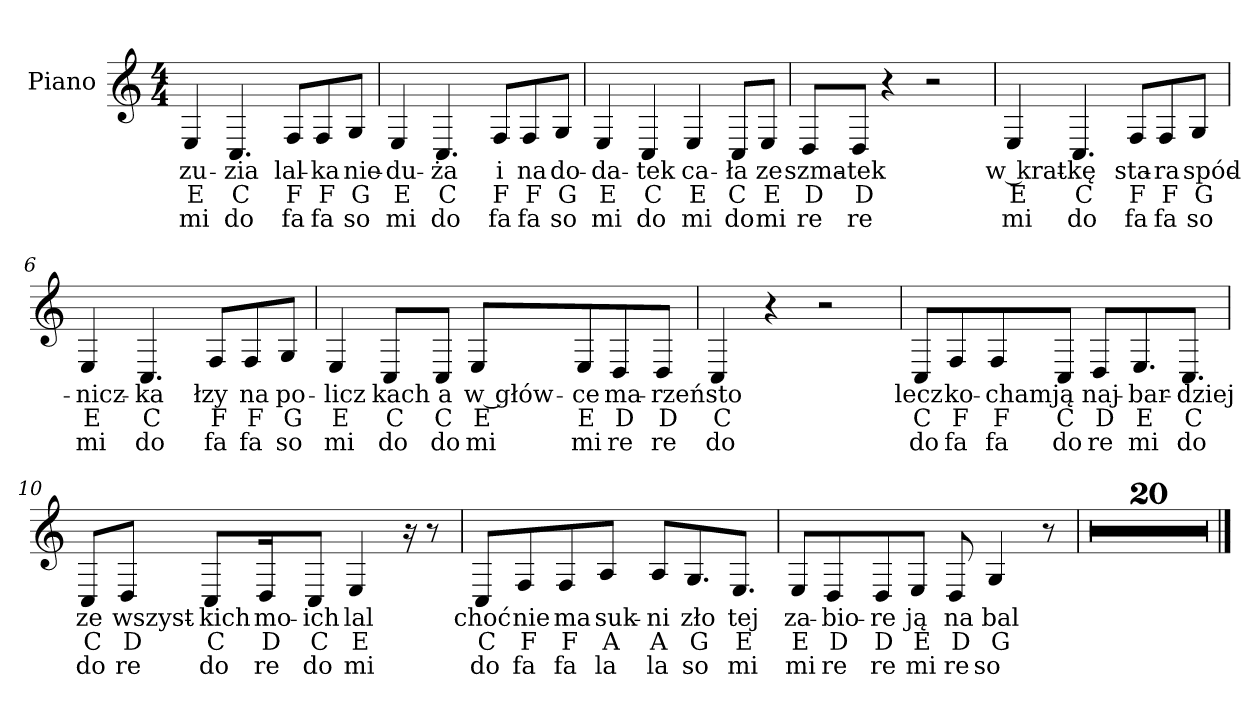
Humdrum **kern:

**kern	**text	**text	**text
*part1	*part1	*part1	*part1
*staff1	*staff1	*staff1	*staff1
*I"Piano	*	*	*
*I'P-no	*	*	*
*clefG2	*	*	*
*ITrd-7c-12	*	*	*
*k[]	*	*	*
*M4/4	*	*	*
=1	=1	=1	=1
!	!LO:LY:b	!LO:LY:b	!LO:LY:b
4e/	zu-	E	mi
!	!LO:LY:b	!LO:LY:b	!LO:LY:b
4.c/	-zia	C	do
!	!LO:LY:b	!LO:LY:b	!LO:LY:b
8f/L	lal-	F	fa
!	!LO:LY:b	!LO:LY:b	!LO:LY:b
8f/	-ka	F	fa
!	!LO:LY:b	!LO:LY:b	!LO:LY:b
8g/J	nie-	G	so
=2	=2	=2	=2
!	!LO:LY:b	!LO:LY:b	!LO:LY:b
4e/	-du-	E	mi
!	!LO:LY:b	!LO:LY:b	!LO:LY:b
4.c/	-ża	C	do
!	!LO:LY:b	!LO:LY:b	!LO:LY:b
8f/L	i	F	fa
!	!LO:LY:b	!LO:LY:b	!LO:LY:b
8f/	na	F	fa
!	!LO:LY:b	!LO:LY:b	!LO:LY:b
8g/J	do-	G	so
=3	=3	=3	=3
!	!LO:LY:b	!LO:LY:b	!LO:LY:b
4e/	-da-	E	mi
!	!LO:LY:b	!LO:LY:b	!LO:LY:b
4c/	-tek	C	do
!	!LO:LY:b	!LO:LY:b	!LO:LY:b
4e/	ca-	E	mi
!	!LO:LY:b	!LO:LY:b	!LO:LY:b
8c/L	-ła	C	do
!	!LO:LY:b	!LO:LY:b	!LO:LY:b
8e/J	ze	E	mi
!!LO:LB:g=z
=4	=4	=4	=4
!	!LO:LY:b	!LO:LY:b	!LO:LY:b
8d/L	szma-	D	re
!	!LO:LY:b	!LO:LY:b	!LO:LY:b
8d/J	-tek	D	re
4r	.	.	.
2r	.	.	.
=5	=5	=5	=5
!	!LO:LY:b	!LO:LY:b	!LO:LY:b
4e/	w krat-	E	mi
!	!LO:LY:b	!LO:LY:b	!LO:LY:b
4.c/	-kę	C	do
!	!LO:LY:b	!LO:LY:b	!LO:LY:b
8f/L	sta-	F	fa
!	!LO:LY:b	!LO:LY:b	!LO:LY:b
8f/	-ra	F	fa
!	!LO:LY:b	!LO:LY:b	!LO:LY:b
8g/J	spód-	G	so
=6	=6	=6	=6
!	!LO:LY:b	!LO:LY:b	!LO:LY:b
4e/	-nicz-	E	mi
!	!LO:LY:b	!LO:LY:b	!LO:LY:b
4.c/	-ka	C	do
!	!LO:LY:b	!LO:LY:b	!LO:LY:b
8f/L	łzy	F	fa
!	!LO:LY:b	!LO:LY:b	!LO:LY:b
8f/	na	F	fa
!	!LO:LY:b	!LO:LY:b	!LO:LY:b
8g/J	po-	G	so
!!LO:LB:g=z
=7	=7	=7	=7
!	!LO:LY:b	!LO:LY:b	!LO:LY:b
4e/	-licz	E	mi
!	!LO:LY:b	!LO:LY:b	!LO:LY:b
8c/L	kach	C	do
!	!LO:LY:b	!LO:LY:b	!LO:LY:b
8c/J	a	C	do
!	!LO:LY:b	!LO:LY:b	!LO:LY:b
8e/L	w głów-	E	mi
!	!LO:LY:b	!LO:LY:b	!LO:LY:b
8e/	-ce	E	mi
!	!LO:LY:b	!LO:LY:b	!LO:LY:b
8d/	ma-	D	re
!	!LO:LY:b	!LO:LY:b	!LO:LY:b
8d/J	-rzeń	D	re
=8	=8	=8	=8
!	!LO:LY:b	!LO:LY:b	!LO:LY:b
4c/	sto	C	do
4r	.	.	.
2r	.	.	.
!!LO:LB:g=z
=9	=9	=9	=9
!	!LO:LY:b	!LO:LY:b	!LO:LY:b
8c/L	lecz	C	do
!	!LO:LY:b	!LO:LY:b	!LO:LY:b
8f/	ko-	F	fa
!	!LO:LY:b	!LO:LY:b	!LO:LY:b
8f/	-cham	F	fa
!	!LO:LY:b	!LO:LY:b	!LO:LY:b
8c/J	ją	C	do
!	!LO:LY:b	!LO:LY:b	!LO:LY:b
8d/L	naj-	D	re
!	!LO:LY:b	!LO:LY:b	!LO:LY:b
8.e/	-bar-	E	mi
!	!LO:LY:b	!LO:LY:b	!LO:LY:b
8.c/J	-dziej	C	do
!!LO:LB:g=z
=10	=10	=10	=10
!	!LO:LY:b	!LO:LY:b	!LO:LY:b
8c/L	ze	C	do
!	!LO:LY:b	!LO:LY:b	!LO:LY:b
8d/J	wszyst-	D	re
!	!LO:LY:b	!LO:LY:b	!LO:LY:b
8c/L	-kich	C	do
!	!LO:LY:b	!LO:LY:b	!LO:LY:b
16d/K	mo-	D	re
!	!LO:LY:b	!LO:LY:b	!LO:LY:b
8c/J	-ich	C	do
!	!LO:LY:b	!LO:LY:b	!LO:LY:b
4e/	lal	E	mi
16r	.	.	.
8r	.	.	.
=11	=11	=11	=11
!	!LO:LY:b	!LO:LY:b	!LO:LY:b
8c/L	choć	C	do
!	!LO:LY:b	!LO:LY:b	!LO:LY:b
8f/	nie	F	fa
!	!LO:LY:b	!LO:LY:b	!LO:LY:b
8f/	ma	F	fa
!	!LO:LY:b	!LO:LY:b	!LO:LY:b
8a/J	suk-	A	la
!	!LO:LY:b	!LO:LY:b	!LO:LY:b
8a/L	-ni	A	la
!	!LO:LY:b	!LO:LY:b	!LO:LY:b
8.g/	zło	G	so
!	!LO:LY:b	!LO:LY:b	!LO:LY:b
8.e/J	tej	E	mi
!!LO:LB:g=z
=12	=12	=12	=12
!	!LO:LY:b	!LO:LY:b	!LO:LY:b
8e/L	za-	E	mi
!	!LO:LY:b	!LO:LY:b	!LO:LY:b
8d/	-bio-	D	re
!	!LO:LY:b	!LO:LY:b	!LO:LY:b
8d/	-re	D	re
!	!LO:LY:b	!LO:LY:b	!LO:LY:b
8e/J	ją	E	mi
!	!LO:LY:b	!LO:LY:b	!LO:LY:b
8d/	na	D	re
!	!LO:LY:b	!LO:LY:b	!LO:LY:b
4g/	bal	G	so
8r	.	.	.
=13	=13	=13	=13
1r	.	.	.
=14	=14	=14	=14
1r	.	.	.
=15	=15	=15	=15
1r	.	.	.
=16	=16	=16	=16
1r	.	.	.
=17	=17	=17	=17
1r	.	.	.
=18	=18	=18	=18
1r	.	.	.
!!LO:LB:g=z
=19	=19	=19	=19
1r	.	.	.
=20	=20	=20	=20
1r	.	.	.
=21	=21	=21	=21
1r	.	.	.
=22	=22	=22	=22
1r	.	.	.
=23	=23	=23	=23
1r	.	.	.
=24	=24	=24	=24
1r	.	.	.
=25	=25	=25	=25
1r	.	.	.
=26	=26	=26	=26
1r	.	.	.
=27	=27	=27	=27
1r	.	.	.
=28	=28	=28	=28
1r	.	.	.
!!LO:LB:g=z
=29	=29	=29	=29
1r	.	.	.
=30	=30	=30	=30
1r	.	.	.
=31	=31	=31	=31
1r	.	.	.
=32	=32	=32	=32
1r	.	.	.
==	==	==	==
*-	*-	*-	*-
